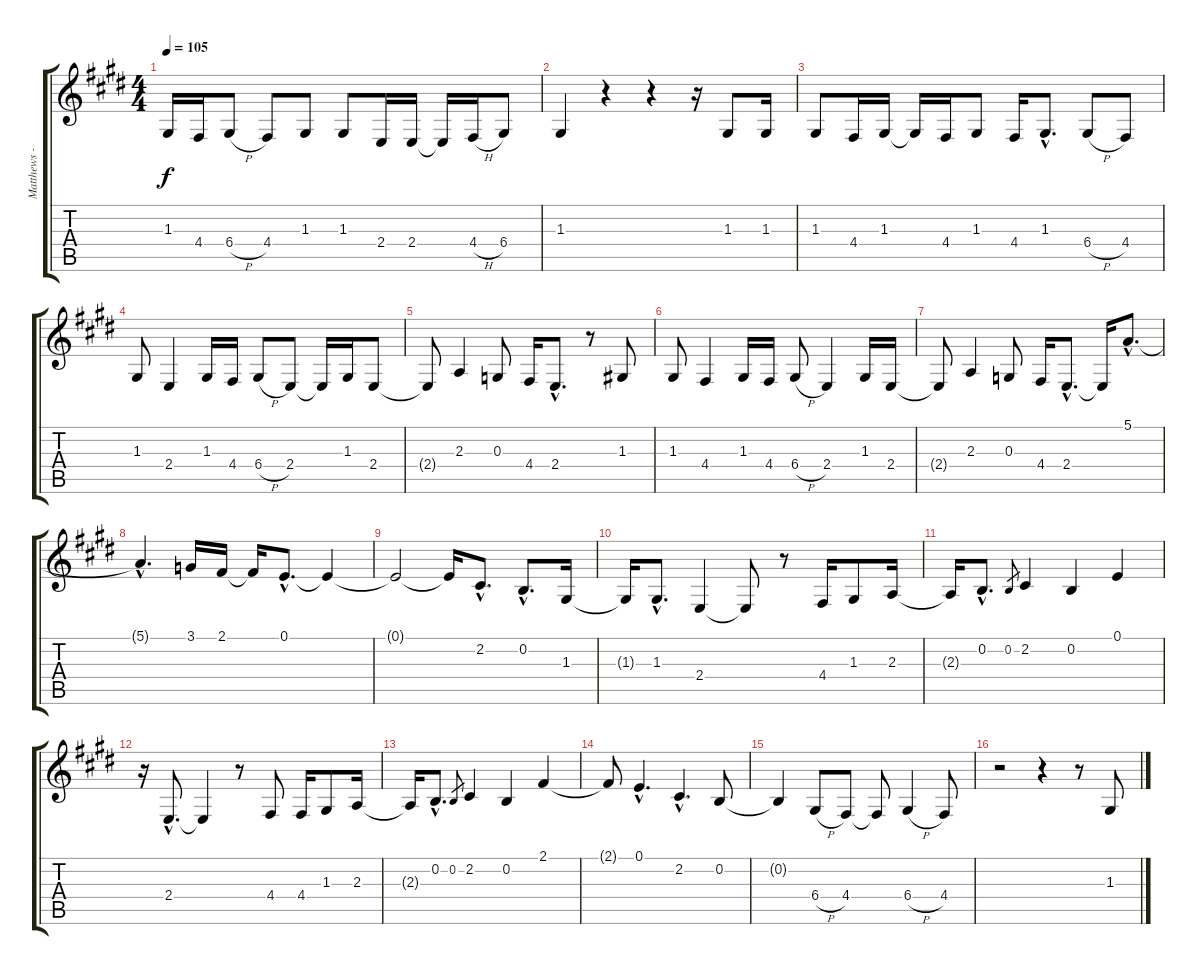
\track ("Matthews - Vocals" "Matthews -") {instrument lead2sawtooth}
\staff {score tabs}
\tuning (E4 B3 G3 D3 A2 E2) {hide}
\ts (4 4)
\tempo 105
\clef g2
\ks c#minor
1.3{t}.16{dy f} 4.4.16 6.4{h}.8 4.4.8 1.3.8 1.3.8 2.4.16 2.4.16 2.4{t}.16 4.4{h}.16 6.4.8 |
1.3.4 r.4 r.4 r.16 1.3.8 1.3.16 |
1.3.8 4.4.16 1.3.16 1.3{t}.16 4.4.16 1.3.8 4.4.16 1.3{hac}.8{d} 6.4{h}.8 4.4.8 |
1.3.8 2.4.4 1.3.16 4.4.16 6.4{h}.8 2.4.8 2.4{t}.16 1.3.16 2.4.8 |
2.4{t}.8 2.3.4 0.3.8 4.4.16 2.4{hac}.8{d} r.8 1.3.8 |
1.3.8 4.4.4 1.3.16 4.4.16 6.4{h}.8 2.4.4 1.3.16 2.4.16 |
2.4{t}.8 2.3.4 0.3.8 4.4.16 2.4{hac}.8{d} 2.4{t}.16 5.1{hac}.8{d} |
5.1{hac t}.4{d} 3.1.16 2.1.16 2.1{t}.16 0.1{hac}.8{d} 0.1{t}.4 |
0.1{t}.2 0.1{t}.16 2.2{hac}.8{d} 0.2{hac}.8{d} 1.3.16 |
1.3{t}.16 1.3{hac}.8{d} 2.4.4 2.4{t}.8 r.8 4.4.16 1.3.8 2.3.16 |
2.3{t}.16 0.2{hac}.8{d} 0.2.8{gr} 2.2.4 0.2.4 0.1.4 |
r.16 2.4{hac}.8{d} 2.4{t}.4 r.8 4.4.8 4.4.16 1.3.8 2.3.16 |
2.3{t}.16 0.2{hac}.8{d} 0.2.8{gr} 2.2.4 0.2.4 2.1.4 |
2.1{t}.8 0.1{hac}.4{d} 2.2{hac}.4{d} 0.2.8 |
0.2{t}.4 6.4{h}.8 4.4.8 4.4{t}.8 6.4{h}.4 4.4.8 |
r.2 r.4 r.8 1.3.8
